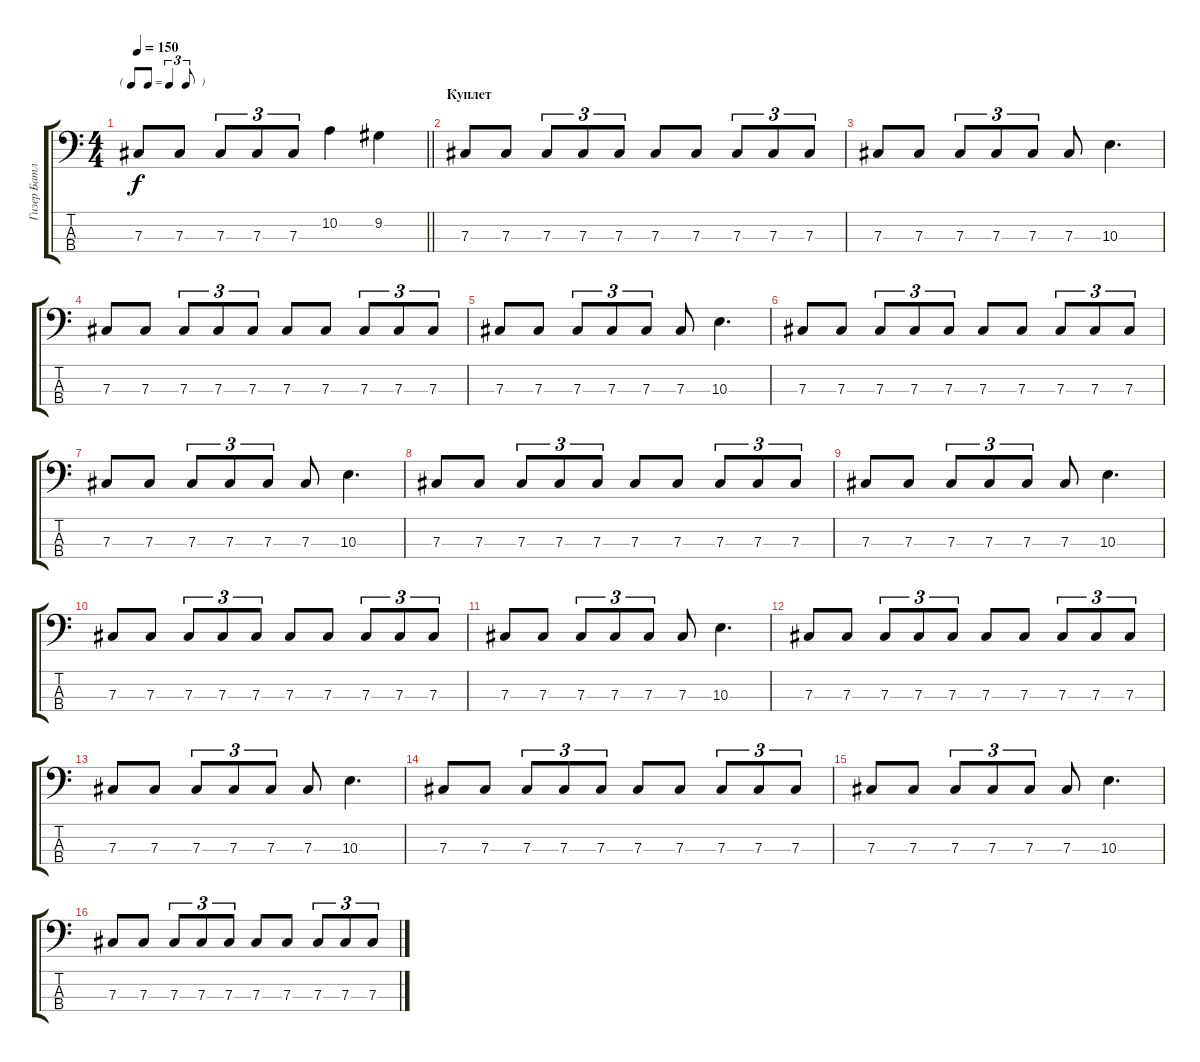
\track ("Гизер Батлер" "Гизер Батл") {instrument electricbassfinger}
\staff {score tabs}
\tuning (E2 B1 Gb1 Db1) {hide}
\ts (4 4)
\tf triplet8th
\tempo 150
\clef f4
\barLineRight lightlight
\ks c
7.3.8{dy f} 7.3.8 7.3.8{tu (3 2)} 7.3.8{tu (3 2)} 7.3.8{tu (3 2)} 10.2.4 9.2.4 |
\section ("" "Куплет")
7.3.8 7.3.8 7.3.8{tu (3 2)} 7.3.8{tu (3 2)} 7.3.8{tu (3 2)} 7.3.8 7.3.8 7.3.8{tu (3 2)} 7.3.8{tu (3 2)} 7.3.8{tu (3 2)} |
7.3.8 7.3.8 7.3.8{tu (3 2)} 7.3.8{tu (3 2)} 7.3.8{tu (3 2)} 7.3.8 10.3.4{d} |
7.3.8 7.3.8 7.3.8{tu (3 2)} 7.3.8{tu (3 2)} 7.3.8{tu (3 2)} 7.3.8 7.3.8 7.3.8{tu (3 2)} 7.3.8{tu (3 2)} 7.3.8{tu (3 2)} |
7.3.8 7.3.8 7.3.8{tu (3 2)} 7.3.8{tu (3 2)} 7.3.8{tu (3 2)} 7.3.8 10.3.4{d} |
7.3.8 7.3.8 7.3.8{tu (3 2)} 7.3.8{tu (3 2)} 7.3.8{tu (3 2)} 7.3.8 7.3.8 7.3.8{tu (3 2)} 7.3.8{tu (3 2)} 7.3.8{tu (3 2)} |
7.3.8 7.3.8 7.3.8{tu (3 2)} 7.3.8{tu (3 2)} 7.3.8{tu (3 2)} 7.3.8 10.3.4{d} |
7.3.8 7.3.8 7.3.8{tu (3 2)} 7.3.8{tu (3 2)} 7.3.8{tu (3 2)} 7.3.8 7.3.8 7.3.8{tu (3 2)} 7.3.8{tu (3 2)} 7.3.8{tu (3 2)} |
7.3.8 7.3.8 7.3.8{tu (3 2)} 7.3.8{tu (3 2)} 7.3.8{tu (3 2)} 7.3.8 10.3.4{d} |
7.3.8 7.3.8 7.3.8{tu (3 2)} 7.3.8{tu (3 2)} 7.3.8{tu (3 2)} 7.3.8 7.3.8 7.3.8{tu (3 2)} 7.3.8{tu (3 2)} 7.3.8{tu (3 2)} |
7.3.8 7.3.8 7.3.8{tu (3 2)} 7.3.8{tu (3 2)} 7.3.8{tu (3 2)} 7.3.8 10.3.4{d} |
7.3.8 7.3.8 7.3.8{tu (3 2)} 7.3.8{tu (3 2)} 7.3.8{tu (3 2)} 7.3.8 7.3.8 7.3.8{tu (3 2)} 7.3.8{tu (3 2)} 7.3.8{tu (3 2)} |
7.3.8 7.3.8 7.3.8{tu (3 2)} 7.3.8{tu (3 2)} 7.3.8{tu (3 2)} 7.3.8 10.3.4{d} |
7.3.8 7.3.8 7.3.8{tu (3 2)} 7.3.8{tu (3 2)} 7.3.8{tu (3 2)} 7.3.8 7.3.8 7.3.8{tu (3 2)} 7.3.8{tu (3 2)} 7.3.8{tu (3 2)} |
7.3.8 7.3.8 7.3.8{tu (3 2)} 7.3.8{tu (3 2)} 7.3.8{tu (3 2)} 7.3.8 10.3.4{d} |
7.3.8 7.3.8 7.3.8{tu (3 2)} 7.3.8{tu (3 2)} 7.3.8{tu (3 2)} 7.3.8 7.3.8 7.3.8{tu (3 2)} 7.3.8{tu (3 2)} 7.3.8{tu (3 2)}
